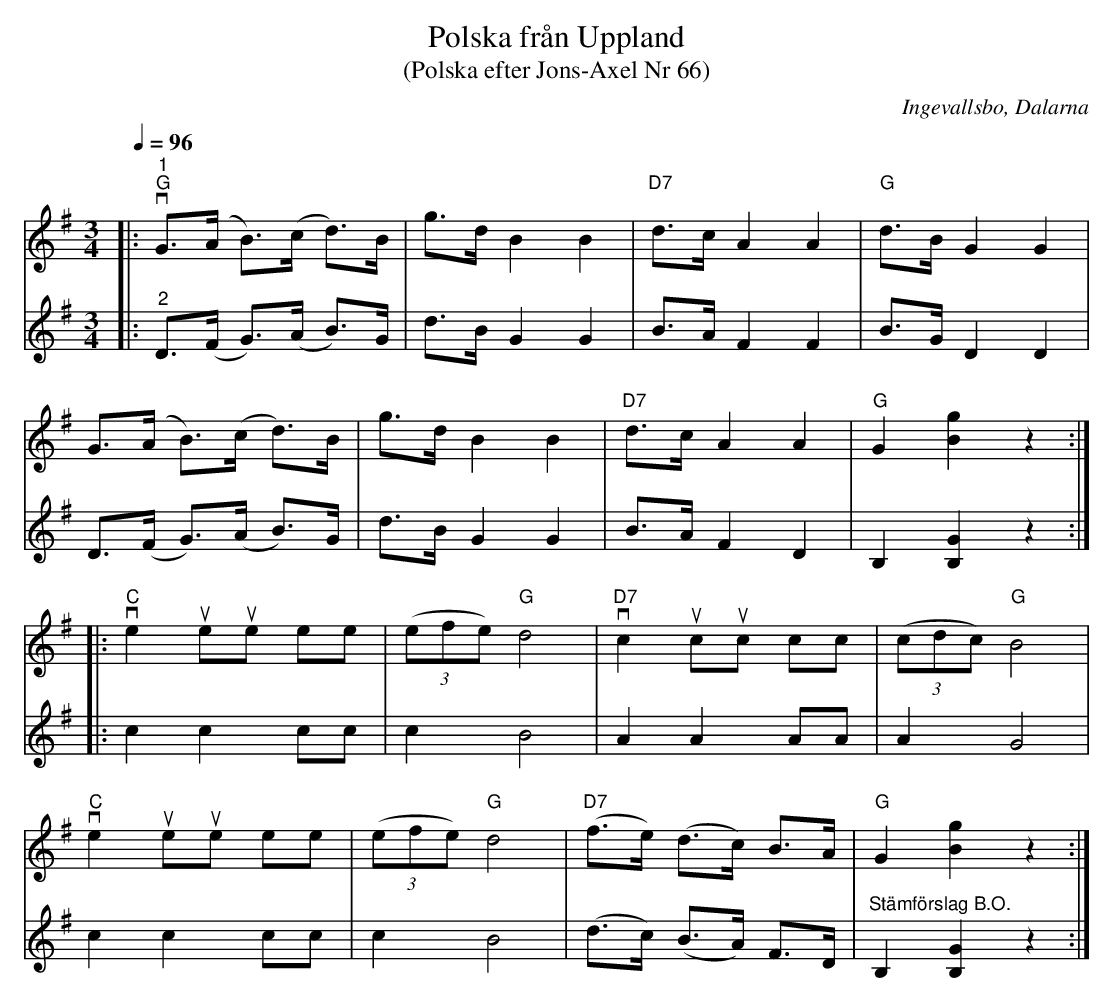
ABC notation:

X:1
T:Polska från Uppland
T:(Polska efter Jons-Axel Nr 66)
O:Ingevallsbo, Dalarna
L:1/8
Q:1/4=96
M:3/4
K:G
V:1
|:"^1"v "G" G>(A B>)(c d>)B | g>d B2 B2 |"D7" d>c A2 A2 |"G" d>B G2 G2 |
G>(A B>)(c d>)B | g>d B2 B2 |"D7" d>c A2 A2 |"G" G2 [Bg]2 z2 ::
"C" v e2u eue ee | (3(efe)"G" d4 | v"D7" c2u cuc cc | (3(cdc)"G" B4 |
v"C" e2u eue ee | (3(efe)"G" d4 | "D7" (f>e) (d>c) B>A |"G" G2 [Bg]2 z2 :|
V:2
|:"^2" D>(F G>)(A B>)G | d>B G2 G2 | B>A F2 F2 | B>G D2 D2 |
D>(F G>)(A B>)G | d>B G2 G2 | B>A F2 D2 | B,2 [B,G]2 z2 ::
c2 c2 cc | c2 B4 | A2 A2 AA | A2 G4 |
c2 c2 cc | c2 B4 | (d>c) (B>A) F>D | "^Stämförslag B.O." B,2 [B,G]2 z2 :|
